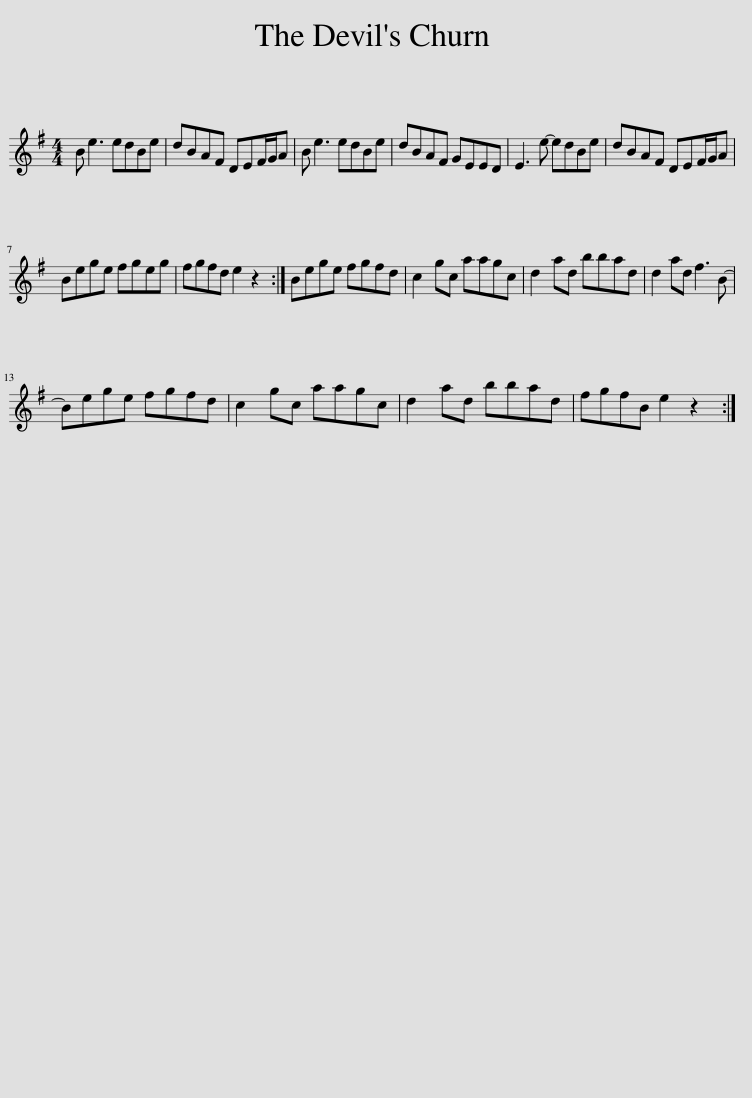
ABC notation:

X:1
L:1/8
M:4/4
I:linebreak $
K:Emin
V:1 treble
V:1
 B e3 edBe | dBAF DEF/G/A | B e3 edBe | dBAF GEED | E3 e- edBe | %5
 dBAF DEF/G/A |$ Bege fgeg | fgfd e2 z2 :| Bege fgfd | c2 gc aagc | %10
 d2 ad bbad | d2 ad f3 B- |$ Bege fgfd | c2 gc aagc | d2 ad bbad | %15
 fgfB e2 z2 :| %16
